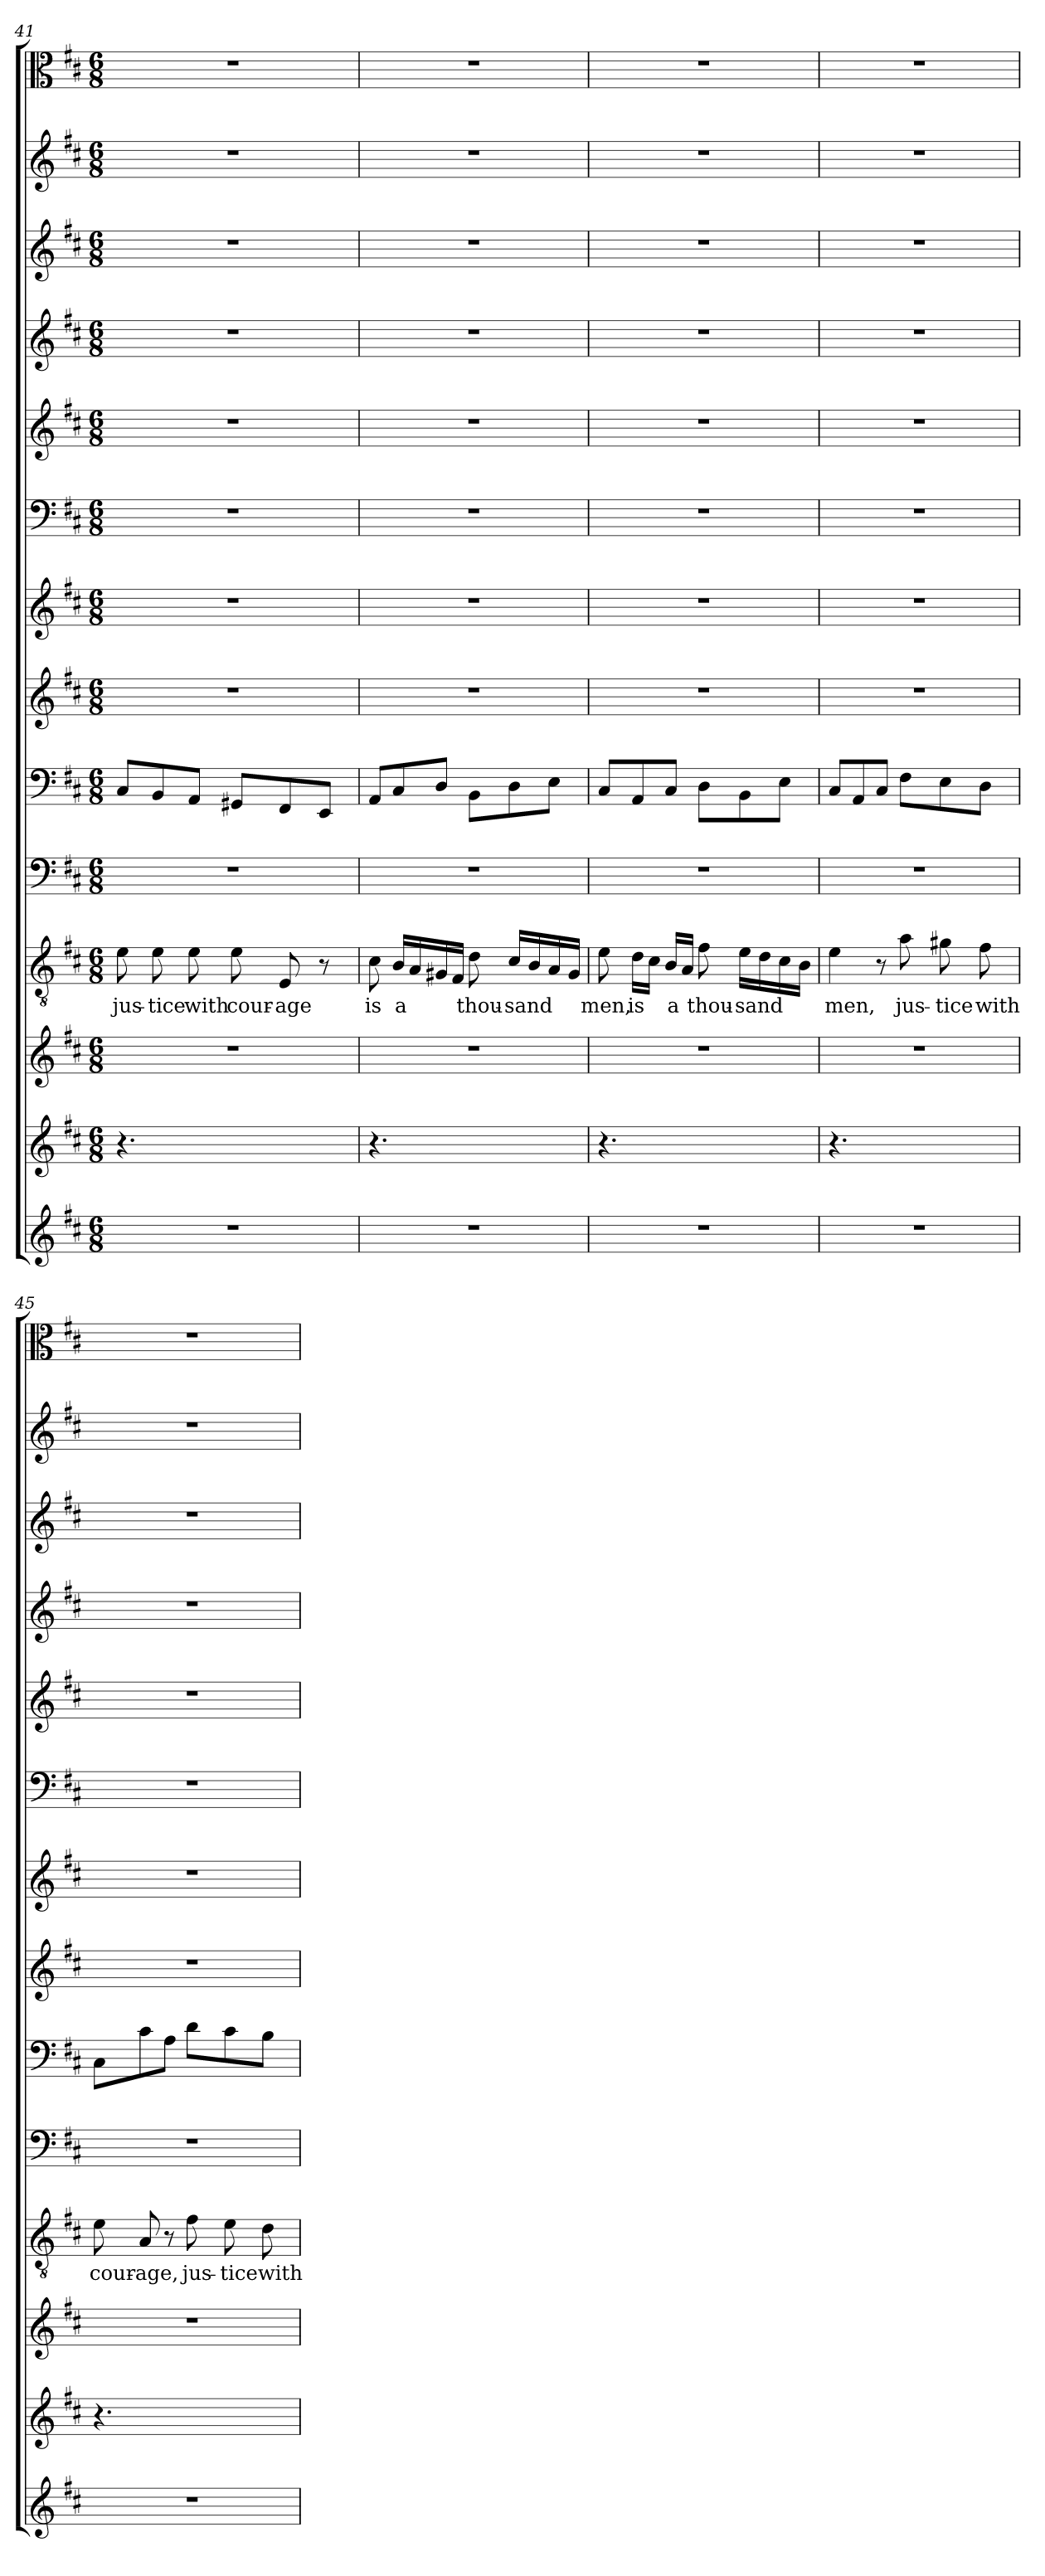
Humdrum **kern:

**kern	**kern	**kern	**kern	**text	**kern	**kern	**kern	**kern	**kern	**kern	**kern	**kern	**kern	**kern
*part14	*part13	*part12	*part11	*part11	*part10	*part9	*part8	*part7	*part6	*part5	*part4	*part3	*part2	*part1
*staff14	*staff13	*staff12	*staff11	*staff11	*staff10	*staff9	*staff8	*staff7	*staff6	*staff5	*staff4	*staff3	*staff2	*staff1
*clefG2	*clefG2	*clefG2	*clefGv2	*	*clefF4	*clefF4	*clefG2	*clefG2	*clefF4	*clefG2	*clefG2	*clefG2	*clefG2	*clefC3
*k[f#c#]	*k[f#c#]	*k[f#c#]	*k[f#c#]	*	*k[f#c#]	*k[f#c#]	*k[f#c#]	*k[f#c#]	*k[f#c#]	*k[f#c#]	*k[f#c#]	*k[f#c#]	*k[f#c#]	*k[f#c#]
*D:	*D:	*D:	*D:	*	*D:	*D:	*D:	*D:	*D:	*D:	*D:	*D:	*D:	*D:
*M6/8	*M6/8	*M6/8	*M6/8	*	*M6/8	*M6/8	*M6/8	*M6/8	*M6/8	*M6/8	*M6/8	*M6/8	*M6/8	*M6/8
=41	=41	=41	=41	=41	=41	=41	=41	=41	=41	=41	=41	=41	=41	=41
2.r	4.r	2.r	8e\	jus-	2.r	8C#/L	2.r	2.r	2.r	2.r	2.r	2.r	2.r	2.r
.	.	.	8e\	-tice	.	8BB/	.	.	.	.	.	.	.	.
.	.	.	8e\	with	.	8AA/J	.	.	.	.	.	.	.	.
.	32ryy	.	8e\	cour-	.	8GG#X/L	.	.	.	.	.	.	.	.
.	32ryy	.	.	.	.	.	.	.	.	.	.	.	.	.
.	32ryy	.	.	.	.	.	.	.	.	.	.	.	.	.
.	32ryy	.	.	.	.	.	.	.	.	.	.	.	.	.
.	32ryy	.	8E/	-age	.	8FF#/	.	.	.	.	.	.	.	.
.	32ryy	.	.	.	.	.	.	.	.	.	.	.	.	.
.	32ryy	.	.	.	.	.	.	.	.	.	.	.	.	.
.	32ryy	.	.	.	.	.	.	.	.	.	.	.	.	.
.	32ryy	.	8r	.	.	8EE/J	.	.	.	.	.	.	.	.
.	32ryy	.	.	.	.	.	.	.	.	.	.	.	.	.
.	32ryy	.	.	.	.	.	.	.	.	.	.	.	.	.
.	32ryy	.	.	.	.	.	.	.	.	.	.	.	.	.
=42	=42	=42	=42	=42	=42	=42	=42	=42	=42	=42	=42	=42	=42	=42
2.r	4.r	2.r	8c#\	is	2.r	8AA/L	2.r	2.r	2.r	2.r	2.r	2.r	2.r	2.r
.	.	.	16B/LL	a	.	8C#/	.	.	.	.	.	.	.	.
.	.	.	16A/	.	.	.	.	.	.	.	.	.	.	.
.	.	.	16G#X/	.	.	8D/J	.	.	.	.	.	.	.	.
.	.	.	16F#/JJ	.	.	.	.	.	.	.	.	.	.	.
.	32ryy	.	8d\	thou-	.	8BB\L	.	.	.	.	.	.	.	.
.	32ryy	.	.	.	.	.	.	.	.	.	.	.	.	.
.	32ryy	.	.	.	.	.	.	.	.	.	.	.	.	.
.	32ryy	.	.	.	.	.	.	.	.	.	.	.	.	.
.	32ryy	.	16c#/LL	-sand	.	8D\	.	.	.	.	.	.	.	.
.	32ryy	.	.	.	.	.	.	.	.	.	.	.	.	.
.	32ryy	.	16B/	.	.	.	.	.	.	.	.	.	.	.
.	32ryy	.	.	.	.	.	.	.	.	.	.	.	.	.
.	32ryy	.	16A/	.	.	8E\J	.	.	.	.	.	.	.	.
.	32ryy	.	.	.	.	.	.	.	.	.	.	.	.	.
.	32ryy	.	16G#/JJ	.	.	.	.	.	.	.	.	.	.	.
.	32ryy	.	.	.	.	.	.	.	.	.	.	.	.	.
=43	=43	=43	=43	=43	=43	=43	=43	=43	=43	=43	=43	=43	=43	=43
2.r	4.r	2.r	8e\	men,	2.r	8C#/L	2.r	2.r	2.r	2.r	2.r	2.r	2.r	2.r
.	.	.	16d\LL	is	.	8AA/	.	.	.	.	.	.	.	.
.	.	.	16c#\JJ	.	.	.	.	.	.	.	.	.	.	.
.	.	.	16B/LL	a	.	8C#/J	.	.	.	.	.	.	.	.
.	.	.	16A/JJ	.	.	.	.	.	.	.	.	.	.	.
.	32ryy	.	8f#\	thou-	.	8D\L	.	.	.	.	.	.	.	.
.	32ryy	.	.	.	.	.	.	.	.	.	.	.	.	.
.	32ryy	.	.	.	.	.	.	.	.	.	.	.	.	.
.	32ryy	.	.	.	.	.	.	.	.	.	.	.	.	.
.	32ryy	.	16e\LL	-sand	.	8BB\	.	.	.	.	.	.	.	.
.	32ryy	.	.	.	.	.	.	.	.	.	.	.	.	.
.	32ryy	.	16d\	.	.	.	.	.	.	.	.	.	.	.
.	32ryy	.	.	.	.	.	.	.	.	.	.	.	.	.
.	32ryy	.	16c#\	.	.	8E\J	.	.	.	.	.	.	.	.
.	32ryy	.	.	.	.	.	.	.	.	.	.	.	.	.
.	32ryy	.	16B\JJ	.	.	.	.	.	.	.	.	.	.	.
.	32ryy	.	.	.	.	.	.	.	.	.	.	.	.	.
=44	=44	=44	=44	=44	=44	=44	=44	=44	=44	=44	=44	=44	=44	=44
2.r	4.r	2.r	4e\	men,	2.r	8C#/L	2.r	2.r	2.r	2.r	2.r	2.r	2.r	2.r
.	.	.	.	.	.	8AA/	.	.	.	.	.	.	.	.
.	.	.	8r	.	.	8C#/J	.	.	.	.	.	.	.	.
.	32ryy	.	8a\	jus-	.	8F#\L	.	.	.	.	.	.	.	.
.	32ryy	.	.	.	.	.	.	.	.	.	.	.	.	.
.	32ryy	.	.	.	.	.	.	.	.	.	.	.	.	.
.	32ryy	.	.	.	.	.	.	.	.	.	.	.	.	.
.	32ryy	.	8g#X\	-tice	.	8E\	.	.	.	.	.	.	.	.
.	32ryy	.	.	.	.	.	.	.	.	.	.	.	.	.
.	32ryy	.	.	.	.	.	.	.	.	.	.	.	.	.
.	32ryy	.	.	.	.	.	.	.	.	.	.	.	.	.
.	32ryy	.	8f#\	with	.	8D\J	.	.	.	.	.	.	.	.
.	32ryy	.	.	.	.	.	.	.	.	.	.	.	.	.
.	32ryy	.	.	.	.	.	.	.	.	.	.	.	.	.
.	32ryy	.	.	.	.	.	.	.	.	.	.	.	.	.
=45	=45	=45	=45	=45	=45	=45	=45	=45	=45	=45	=45	=45	=45	=45
2.r	4.r	2.r	8e\	cour-	2.r	8C#\L	2.r	2.r	2.r	2.r	2.r	2.r	2.r	2.r
.	.	.	8A/	-age,	.	8c#\	.	.	.	.	.	.	.	.
.	.	.	8r	.	.	8A\J	.	.	.	.	.	.	.	.
.	32ryy	.	8f#\	jus-	.	8d\L	.	.	.	.	.	.	.	.
.	32ryy	.	.	.	.	.	.	.	.	.	.	.	.	.
.	32ryy	.	.	.	.	.	.	.	.	.	.	.	.	.
.	32ryy	.	.	.	.	.	.	.	.	.	.	.	.	.
.	32ryy	.	8e\	-tice	.	8c#\	.	.	.	.	.	.	.	.
.	32ryy	.	.	.	.	.	.	.	.	.	.	.	.	.
.	32ryy	.	.	.	.	.	.	.	.	.	.	.	.	.
.	32ryy	.	.	.	.	.	.	.	.	.	.	.	.	.
.	32ryy	.	8d\	with	.	8B\J	.	.	.	.	.	.	.	.
.	32ryy	.	.	.	.	.	.	.	.	.	.	.	.	.
.	32ryy	.	.	.	.	.	.	.	.	.	.	.	.	.
.	32ryy	.	.	.	.	.	.	.	.	.	.	.	.	.
=	=	=	=	=	=	=	=	=	=	=	=	=	=	=
*-	*-	*-	*-	*-	*-	*-	*-	*-	*-	*-	*-	*-	*-	*-
